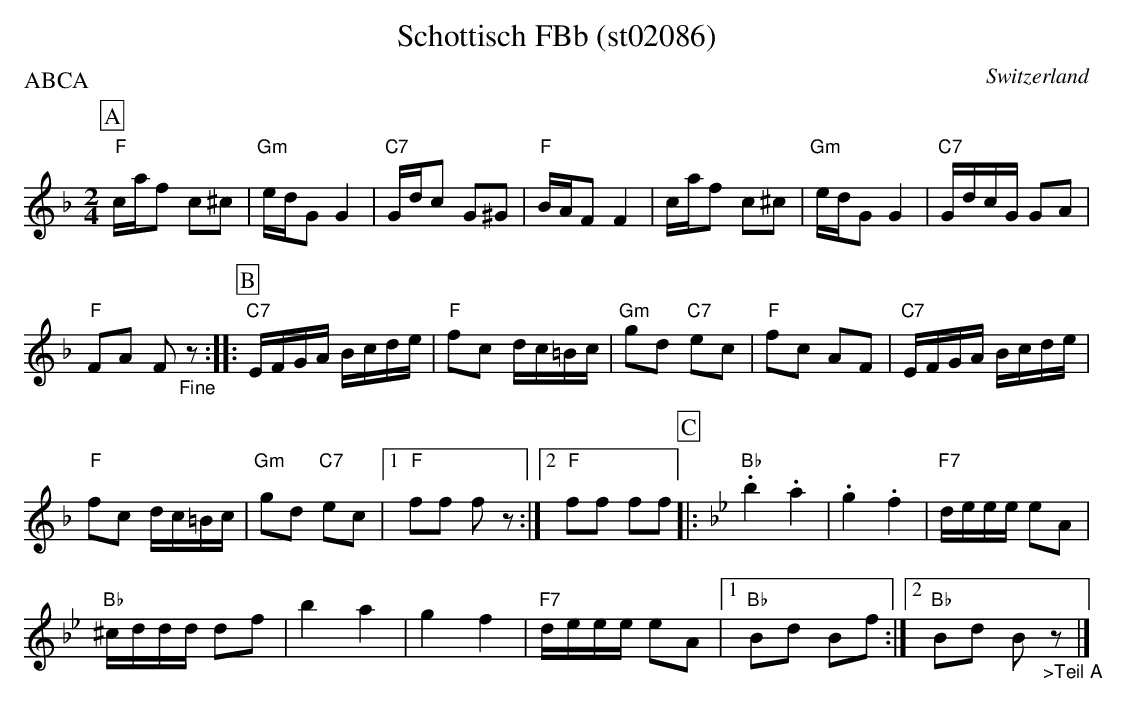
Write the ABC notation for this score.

X:1
T:Schottisch FBb (st02086)
O:Switzerland
P:ABCA
M:2/4
L:1/8
K:F major
[P:A] "F"c/a/f c^c | "Gm"e/d/GG2 | "C7"G/d/c G^G | "F"B/A/FF2 | c/a/f c^c | "Gm"e/d/GG2 | "C7"G/d/c/G/ GA |
"F"FA F"_Fine"z :: [P:B]  "C7"E/F/G/A/ B/c/d/e/ | "F"fc d/c/=B/c/ | "Gm"gd "C7"ec | "F"fc AF | "C7"E/F/G/A/ B/c/d/e/ |
"F"fc d/c/=B/c/ | "Gm"gd "C7"ec |1 "F"ff fz :|2 "F"ff ff [P:C] |: [K:Bb] "Bb".b2.a2 | .g2.f2 | "F7"d/e/e/e/ eA  |
"Bb"^c/d/d/d/ df | b2a2 | g2f2 | "F7"d/e/e/e/  eA |1 "Bb"Bd Bf :|2 "Bb"Bd B"_>Teil A"z |]
